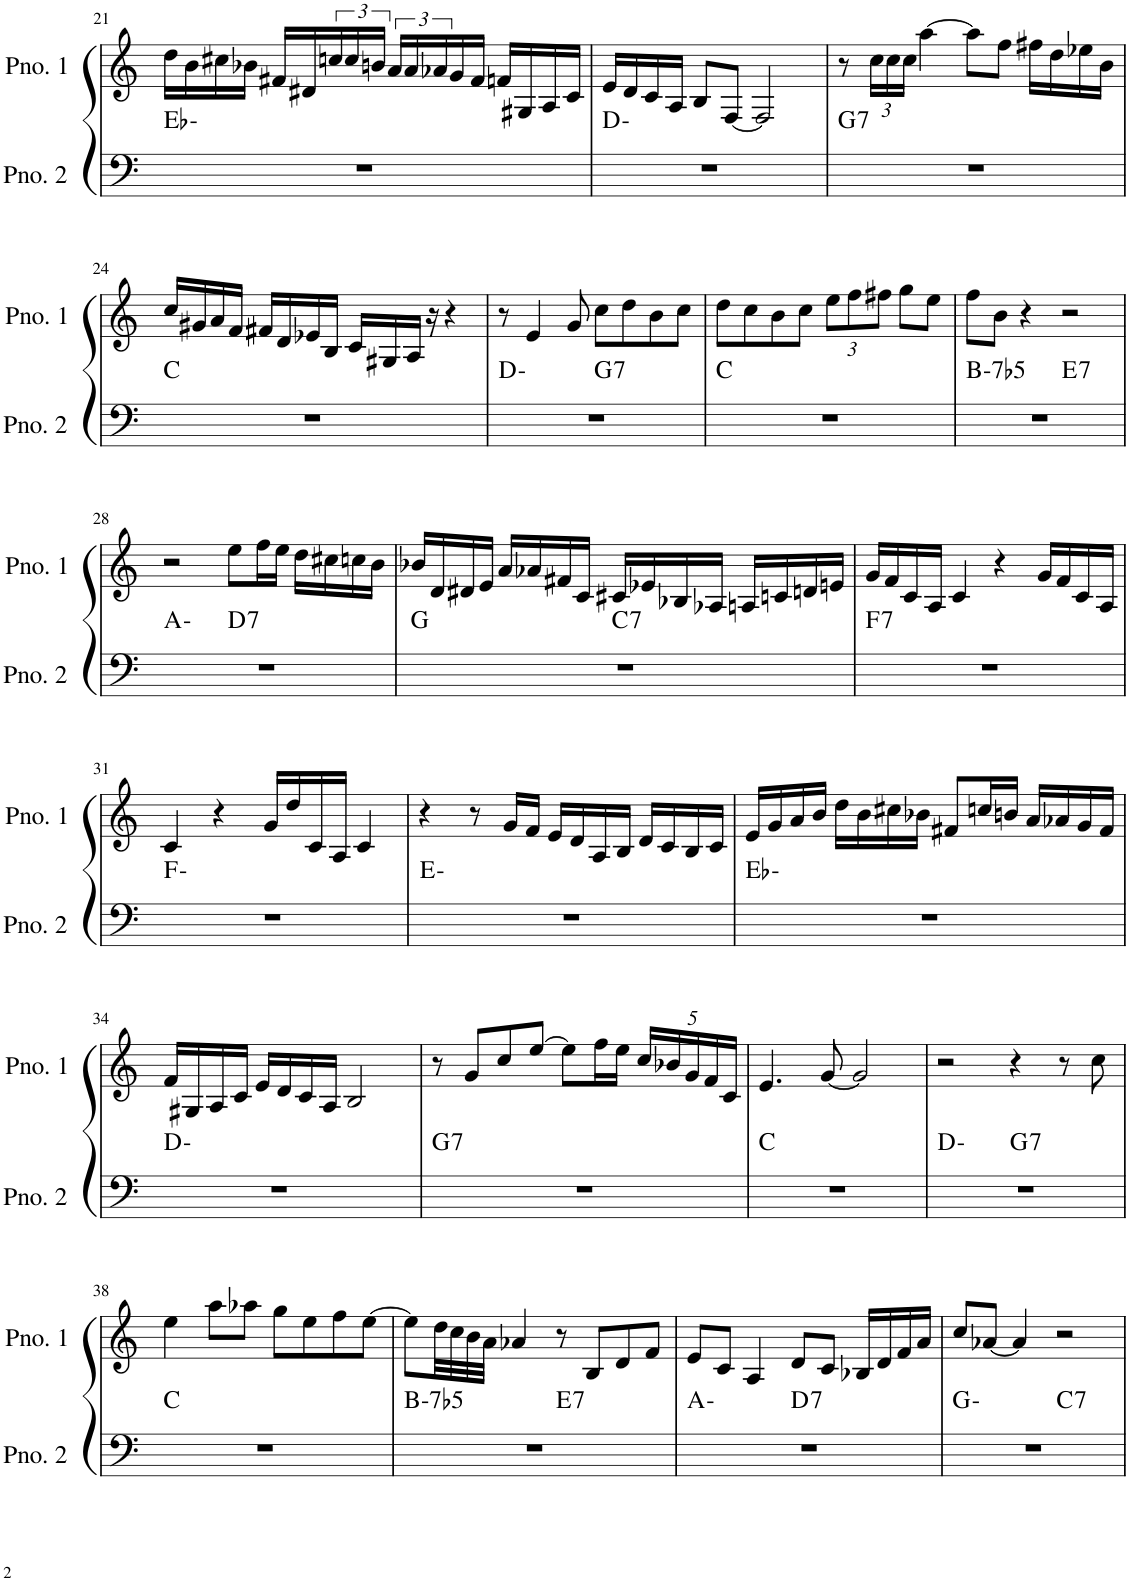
**kern	**harte	**kern
*part2	*part2	*part1
*staff2	*	*staff1
*I"ピアノ 2	*	*I"ピアノ 1
!!LO:PB:g=z
*clefF4	*	*clefG2
*k[]	*	*k[]
*M4/4	*	*M4/4
=21	=21	=21
1r	Eb:min	16dd\LL
.	.	16b\
.	.	16cc#X\
.	.	16b-X\JJ
.	.	16f#X/LL
.	.	16d#X/
.	.	24ccn/
.	.	24cc/
.	.	24bn/JJ
.	.	24a/LL
.	.	24a/
.	.	24a-X/
.	.	16g/
.	.	16f#/JJ
.	.	16fn/LL
.	.	16G#X/
.	.	16A/
.	.	16c/JJ
=22	=22	=22
1r	D:min	16e/LL
.	.	16d/
.	.	16c/
.	.	16A/JJ
.	.	8B/L
.	.	[8F/J
.	.	2F/]
=23	=23	=23
!	!LO:H:kt=7	!
1r	G:7	8r
*	*	*Xbrackettup
.	.	24cc\LL
.	.	24cc\
.	.	24cc\JJ
.	.	[4aa\
.	.	8aa\L]
.	.	8ff\J
.	.	16ff#X\LL
.	.	16dd\
.	.	16ee-X\
.	.	16b\JJ
!!LO:LB:g=z
=24	=24	=24
1r	C:maj	16cc/LL
.	.	16g#X/
.	.	16a/
.	.	16f/JJ
.	.	16f#X/LL
.	.	16d/
.	.	16e-X/
.	.	16B/JJ
.	.	16c/LL
.	.	16G#X/
.	.	16A/JJ
.	.	16r
.	.	4r
=25	=25	=25
*^	*	*
1r	2ryy	D:min	8r
.	.	.	4e/
.	.	.	8g/
!	!	!LO:H:kt=7	!
.	2ryy	G:7	8cc\L
.	.	.	8dd\
.	.	.	8b\
.	.	.	8cc\J
*v	*v	*	*
=26	=26	=26
1r	C:maj	8dd\L
.	.	8cc\
.	.	8b\
.	.	8cc\J
.	.	12ee\L
.	.	12ff\
.	.	12ff#X\J
.	.	8gg\L
.	.	8ee\J
=27	=27	=27
!	!LO:H:kt=-7b5	!
*^	*	*
1r	2ryy	B:hdim7	8ff\L
.	.	.	8b\J
.	.	.	4r
!	!	!LO:H:kt=7	!
.	2ryy	E:7	2r
!!LO:LB:g=z
=28	=28	=28	=28
1r	2ryy	A:min	2r
!	!	!LO:H:kt=7	!
.	2ryy	D:7	8ee\L
.	.	.	16ff\L
.	.	.	16ee\JJ
.	.	.	16dd\LL
.	.	.	16cc#X\
.	.	.	16ccn\
.	.	.	16b\JJ
=29	=29	=29	=29
1r	2ryy	G:maj	16b-X/LL
.	.	.	16d/
.	.	.	16d#X/
.	.	.	16e/JJ
.	.	.	16a/LL
.	.	.	16a-X/
.	.	.	16f#X/
.	.	.	16c/JJ
!	!	!LO:H:kt=7	!
.	2ryy	C:7	16c#X/LL
.	.	.	16e-X/
.	.	.	16B-X/
.	.	.	16A-X/JJ
.	.	.	16An/LL
.	.	.	16cn/
.	.	.	16dn/
.	.	.	16en/JJ
=30	=30	=30	=30
!	!	!LO:H:kt=7	!
*v	*v	*	*
1r	F:7	16g/LL
.	.	16f/
.	.	16c/
.	.	16A/JJ
.	.	4c/
.	.	4r
.	.	16g/LL
.	.	16f/
.	.	16c/
.	.	16A/JJ
!!LO:LB:g=z
=31	=31	=31
1r	F:min	4c/
.	.	4r
.	.	16g/LL
.	.	16dd/
.	.	16c/
.	.	16A/JJ
.	.	4c/
=32	=32	=32
1r	E:min	4r
.	.	8r
.	.	16g/LL
.	.	16f/JJ
.	.	16e/LL
.	.	16d/
.	.	16A/
.	.	16B/JJ
.	.	16d/LL
.	.	16c/
.	.	16B/
.	.	16c/JJ
=33	=33	=33
1r	Eb:min	16e/LL
.	.	16g/
.	.	16a/
.	.	16b/JJ
.	.	16dd\LL
.	.	16b\
.	.	16cc#X\
.	.	16b-X\JJ
.	.	8f#X/L
.	.	16ccn/L
.	.	16bn/JJ
.	.	16a/LL
.	.	16a-X/
.	.	16g/
.	.	16f#/JJ
!!LO:LB:g=z
=34	=34	=34
1r	D:min	16f/LL
.	.	16G#X/
.	.	16A/
.	.	16c/JJ
.	.	16e/LL
.	.	16d/
.	.	16c/
.	.	16A/JJ
.	.	2B/
=35	=35	=35
!	!LO:H:kt=7	!
1r	G:7	8r
.	.	8g/L
.	.	8cc/
.	.	[8ee/J
.	.	8ee\L]
.	.	16ff\L
.	.	16ee\JJ
.	.	20cc/LL
.	.	20b-X/
.	.	20g/
.	.	20f/
.	.	20c/JJ
=36	=36	=36
1r	C:maj	4.e/
.	.	[8g/
.	.	2g/]
=37	=37	=37
*^	*	*
1r	2ryy	D:min	2r
!	!	!LO:H:kt=7	!
.	2ryy	G:7	4r
.	.	.	8r
.	.	.	8cc\
*v	*v	*	*
!!LO:LB:g=z
=38	=38	=38
1r	C:maj	4ee\
.	.	8aa\L
.	.	8aa-X\J
.	.	8gg\L
.	.	8ee\
.	.	8ff\
.	.	[8ee\J
=39	=39	=39
!	!LO:H:kt=-7b5	!
*^	*	*
1r	2ryy	B:hdim7	8ee\L]
.	.	.	32dd\LL
.	.	.	32cc\
.	.	.	32b\
.	.	.	32a\JJJ
.	.	.	4a-X/
!	!	!LO:H:kt=7	!
.	2ryy	E:7	8r
.	.	.	8B/L
.	.	.	8d/
.	.	.	8f/J
=40	=40	=40	=40
1r	2ryy	A:min	8e/L
.	.	.	8c/J
.	.	.	4A/
!	!	!LO:H:kt=7	!
.	2ryy	D:7	8d/L
.	.	.	8c/J
.	.	.	16B-X/LL
.	.	.	16d/
.	.	.	16f/
.	.	.	16a/JJ
=41	=41	=41	=41
1r	2ryy	G:min	8cc/L
.	.	.	[8a-X/J
.	.	.	4a-/]
!	!	!LO:H:kt=7	!
.	2ryy	C:7	2r
*v	*v	*	*
=	=	=
*-	*-	*-
